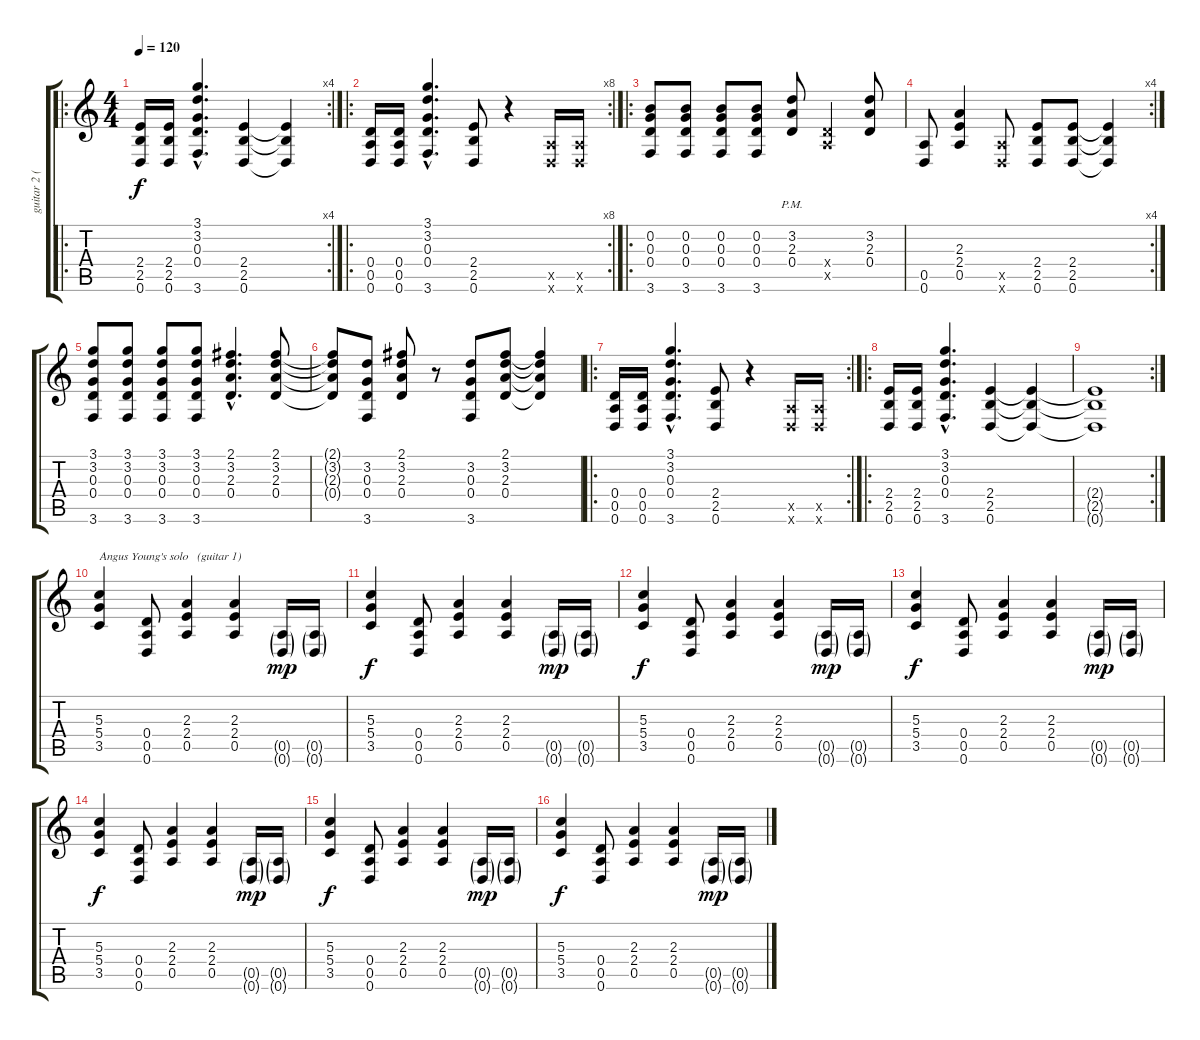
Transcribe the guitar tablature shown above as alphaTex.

\track ("guitar 2 (Malcolm young)" "guitar 2 (") {instrument distortionguitar}
\staff {score tabs}
\tuning (E4 B3 G3 D3 A2 D2) {hide}
\ro
\rc 4
\ts (4 4)
\tempo 120
\clef g2
\ks c
(2.4 2.5 0.6).16{dy f} (2.4 2.5 0.6).16 (3.1{hac} 3.2{hac} 0.3{hac} 0.4{hac} 3.6{hac}).4{d} (2.4 2.5 0.6).4 (2.4{t} 2.5{t} 0.6{t}).4 |
\ro
\rc 8
(0.4 0.5 0.6).16 (0.4 0.5 0.6).16 (3.1{hac} 3.2{hac} 0.3{hac} 0.4{hac} 3.6{hac}).4{d} (2.4 2.5 0.6).8 r.4 (0.5{x} 0.6{x}).16 (0.5{x} 0.6{x}).16 |
\ro
(0.2 0.3 0.4 3.6).8 (0.2 0.3 0.4 3.6).8 (0.2 0.3 0.4 3.6).8 (0.2 0.3 0.4 3.6).8 (3.2{pm} 2.3 0.4).8 (0.4{x} 0.5{x}).4 (3.2 2.3 0.4).8 |
\rc 4
(0.5 0.6).8 (2.3 2.4 0.5).4 (0.5{x} 0.6{x}).8 (2.4 2.5 0.6).8 (2.4 2.5 0.6).8 (2.4{t} 2.5{t} 0.6{t}).4 |
(3.1 3.2 0.3 0.4 3.6).8 (3.1 3.2 0.3 0.4 3.6).8 (3.1 3.2 0.3 0.4 3.6).8 (3.1 3.2 0.3 0.4 3.6).8 (2.1{hac} 3.2{hac} 2.3{hac} 0.4{hac}).4{d} (2.1 3.2 2.3 0.4).8 |
(2.1{t} 3.2{t} 2.3{t} 0.4{t}).8 (3.2 0.3 0.4 3.6).8 (2.1 3.2 2.3 0.4).8 r.8 (3.2 0.3 0.4 3.6).8 (2.1 3.2 2.3 0.4).8 (2.1{t} 3.2{t} 2.3{t} 0.4{t}).4 |
\ro
\rc 2
(0.4 0.5 0.6).16 (0.4 0.5 0.6).16 (3.1{hac} 3.2{hac} 0.3{hac} 0.4{hac} 3.6{hac}).4{d} (2.4 2.5 0.6).8 r.4 (0.5{x} 0.6{x}).16 (0.5{x} 0.6{x}).16 |
\ro
(2.4 2.5 0.6).16 (2.4 2.5 0.6).16 (3.1{hac} 3.2{hac} 0.3{hac} 0.4{hac} 3.6{hac}).4{d} (2.4 2.5 0.6).4 (2.4{t} 2.5{t} 0.6{t}).4 |
\rc 2
(2.4{t} 2.5{t} 0.6{t}).1 |
(5.3 5.4 3.5).4{txt "Angus Young's solo   (guitar 1)" volume 9} (0.4 0.5 0.6).8 (2.3 2.4 0.5).4 (2.3 2.4 0.5).4 (0.5{g} 0.6{g}).16{dy mp} (0.5{g} 0.6{g}).16 |
(5.3 5.4 3.5).4{dy f} (0.4 0.5 0.6).8 (2.3 2.4 0.5).4 (2.3 2.4 0.5).4 (0.5{g} 0.6{g}).16{dy mp} (0.5{g} 0.6{g}).16 |
(5.3 5.4 3.5).4{dy f} (0.4 0.5 0.6).8 (2.3 2.4 0.5).4 (2.3 2.4 0.5).4 (0.5{g} 0.6{g}).16{dy mp} (0.5{g} 0.6{g}).16 |
(5.3 5.4 3.5).4{dy f} (0.4 0.5 0.6).8 (2.3 2.4 0.5).4 (2.3 2.4 0.5).4 (0.5{g} 0.6{g}).16{dy mp} (0.5{g} 0.6{g}).16 |
(5.3 5.4 3.5).4{dy f} (0.4 0.5 0.6).8 (2.3 2.4 0.5).4 (2.3 2.4 0.5).4 (0.5{g} 0.6{g}).16{dy mp} (0.5{g} 0.6{g}).16 |
(5.3 5.4 3.5).4{dy f} (0.4 0.5 0.6).8 (2.3 2.4 0.5).4 (2.3 2.4 0.5).4 (0.5{g} 0.6{g}).16{dy mp} (0.5{g} 0.6{g}).16 |
(5.3 5.4 3.5).4{dy f} (0.4 0.5 0.6).8 (2.3 2.4 0.5).4 (2.3 2.4 0.5).4 (0.5{g} 0.6{g}).16{dy mp} (0.5{g} 0.6{g}).16
